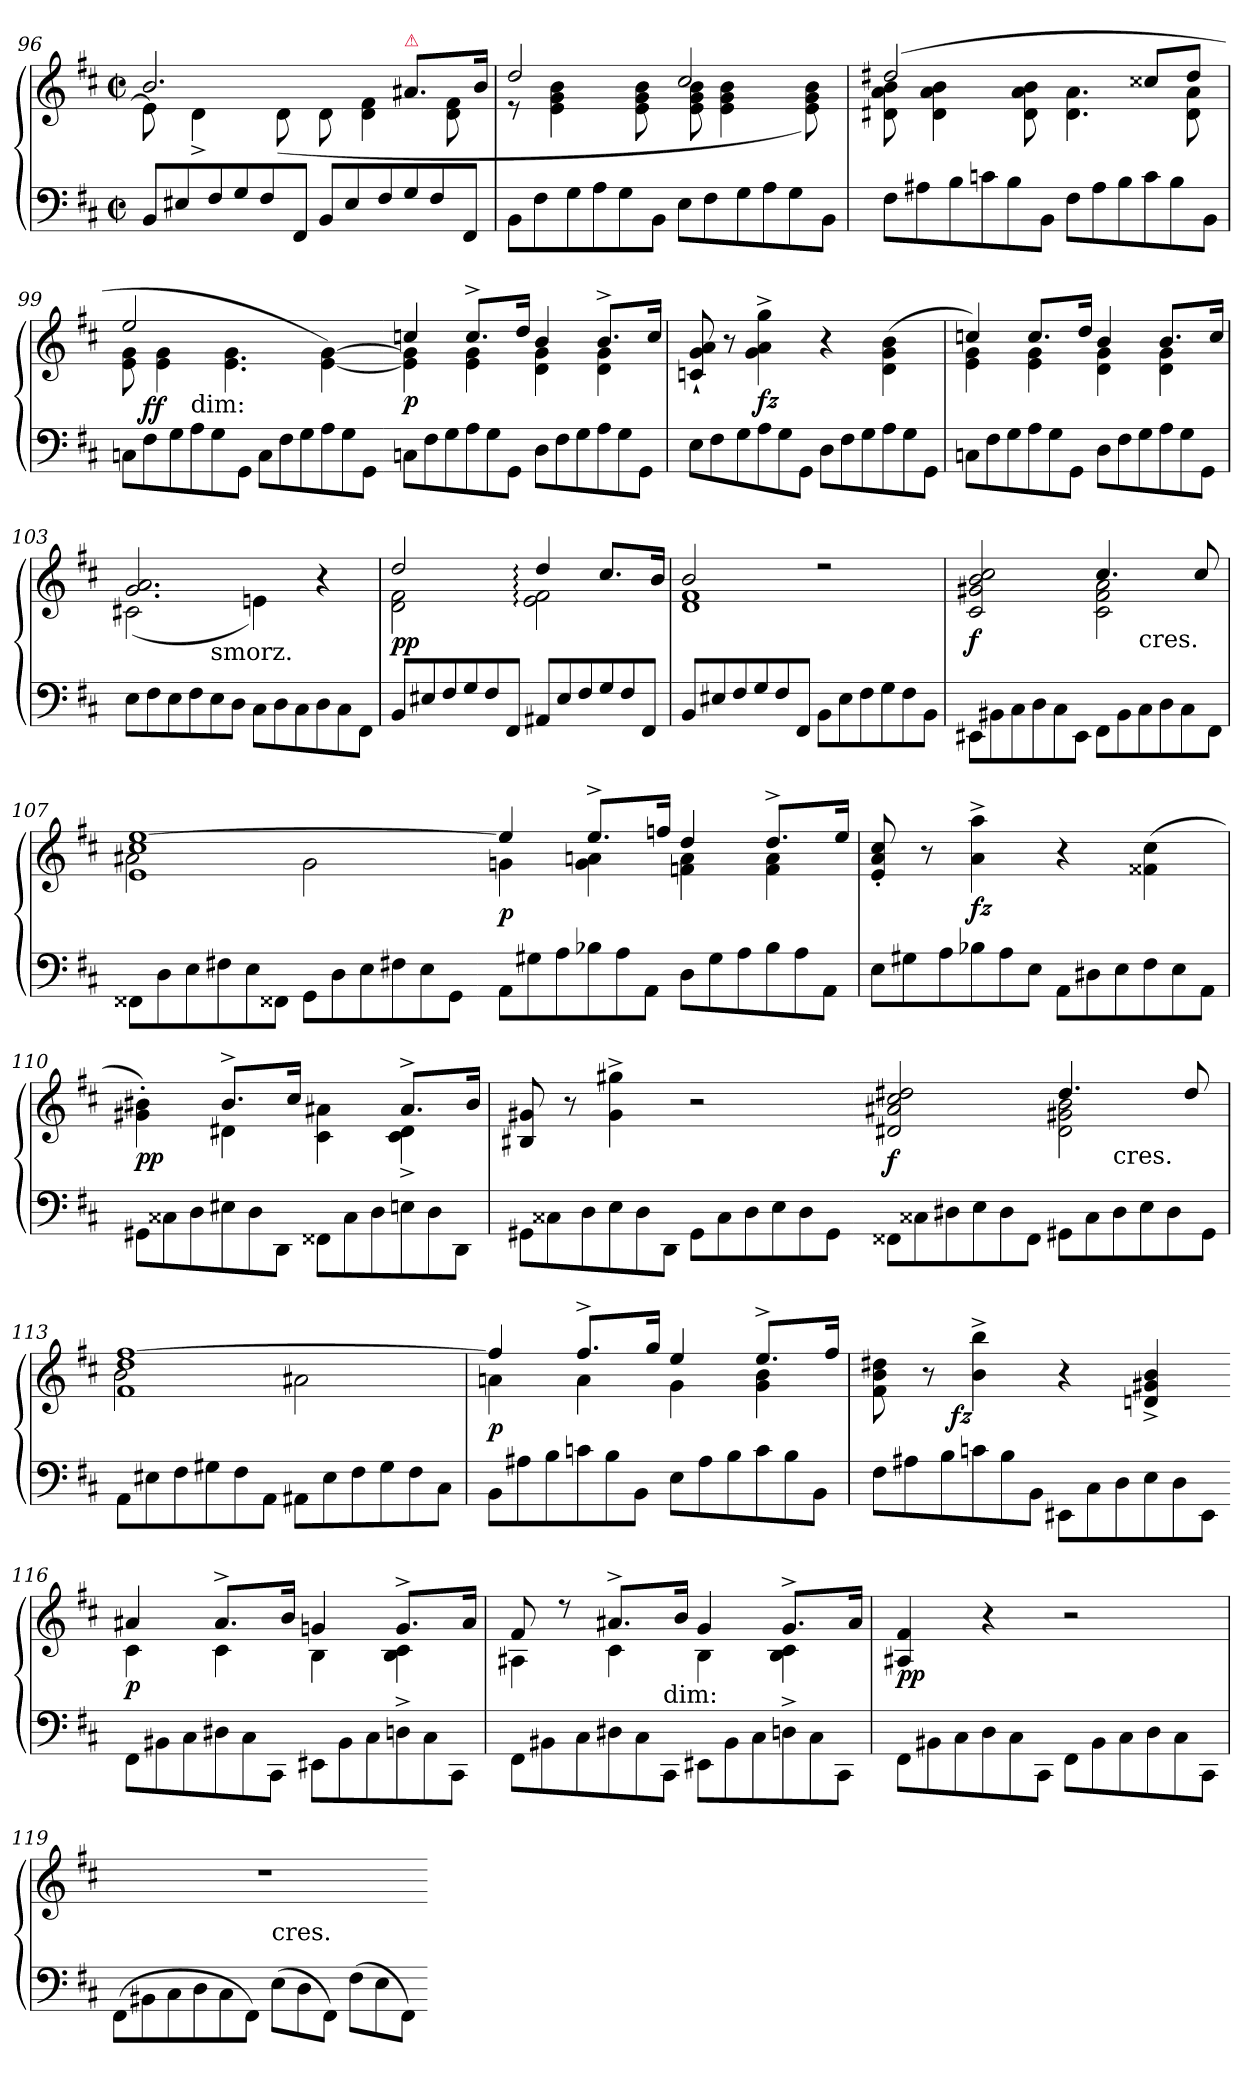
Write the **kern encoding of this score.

**kern	**kern	**dynam
*part1	*part1	*part1
*staff2	*staff1	*staff1/2
*clefF4	*clefG2	*
*k[f#c#]	*k[f#c#]	*
*M2/2	*M2/2	*
*met(c|)	*met(c|)	*
*Xtuplet	*	*
=96	=96	=96
*	*^	*
12BBL	2.b	8e]	.
12E#X	.	.	.
.	.	4d^<	.
12F#	.	.	.
12G	.	.	.
12F#	.	.	.
.	.	(>8d	.
12FF#J	.	.	.
12BBL	.	8d	.
12E#	.	.	.
.	.	4d 4f#	.
12F#	.	.	.
!	!LO:TX:a:color=crimson:t=⚠	!	!
12G	8.a#XL	.	.
12F#	.	.	.
.	.	8d 8f#	.
12FF#J	.	.	.
.	16bJk	.	.
=97	=97	=97	=97
12BBL	2dd	8re	.
12F#	.	.	.
.	.	4e 4g 4b	.
12G	.	.	.
12A	.	.	.
12G	.	.	.
.	.	8e 8g 8b	.
12BBJ	.	.	.
12EL	2cc#	8e 8g 8b	.
12F#	.	.	.
.	.	4e 4g 4b	.
12G	.	.	.
12A	.	.	.
12G	.	.	.
.	.	8e 8g 8b)	.
12BBJ	.	.	.
=98	=98	=98	=98
12F#L	(>2dd#X	8d#X 8a 8b	.
12A#X	.	.	.
.	.	4d# 4a 4b	.
12B	.	.	.
12cn	.	.	.
12B	.	.	.
.	.	8d# 8a 8b	.
12BBJ	.	.	.
12F#L	4ryy	4.d# 4.a	.
12A#	.	.	.
12B	.	.	.
12c	8cc##XL	.	.
12B	.	.	.
.	8dd#J	8d# 8a	.
12BBJ	.	.	.
=99	=99	=99	=99
*	*^	*^	*
12CnL	2ee	8e 8g	12ryy	4ryy	.
12F#	.	.	3%2ryy	.	ff
.	.	4e 4g	.	.	.
12G	.	.	.	.	.
!	!	!	!	!LO:TX:c:t=dim&colon;	!
12A	.	.	.	2.ryy	.
12G	.	.	.	.	.
.	.	4.e 4.g	.	.	.
12GGJ	.	.	.	.	.
12CL	2rcccyy	.	.	.	.
12F#	.	.	.	.	.
12G	.	.	.	.	.
12A	.	[4e\ [4g\)	6.ryy	.	.
12G	.	.	.	.	.
12GGJ	.	.	.	.	.
*	*	*v	*v	*v	*
=100-	=100-	=100-	=100-
12CnL	4ccn	4e] 4g]	p
12F#	.	.	.
12G	.	.	.
12A	8.cc^>L	4e 4g	.
12G	.	.	.
12GGJ	.	.	.
.	16ddJk	.	.
12DL	4b	4d 4g	.
12F#	.	.	.
12G	.	.	.
12A	8.b^>L	4d 4g	.
12G	.	.	.
12GGJ	.	.	.
.	16ccJk	.	.
*	*v	*v	*
=101	=101	=101
12EL	8cn`< 8g`< 8a`<	.
12F#	.	.
.	8r	.
12G	.	.
12A	4g^> 4a^> 4gg^>	fz
12G	.	.
12GGJ	.	.
12DL	4r	.
12F#	.	.
12G	.	.
12A	(>4d\ 4g\ 4b\	.
12G	.	.
12GGJ	.	.
=102	=102	=102
*	*^	*
12CnL	4ccn)	4e 4g	.
12F#	.	.	.
12G	.	.	.
12A	8.ccL	4e 4g	.
12G	.	.	.
12GGJ	.	.	.
.	16ddJk	.	.
12DL	4b	4d 4g	.
12F#	.	.	.
12G	.	.	.
12A	8.bL	4d 4g	.
12G	.	.	.
12GGJ	.	.	.
.	16ccJk	.	.
=103	=103	=103	=103
*	*	*^	*
12EL	2.g 2.a	(<2c#X	3ryy	.
12F#	.	.	.	.
12E	.	.	.	.
12F#	.	.	.	.
!	!	!	!LO:TX:b:t=smorz.	!
12E	.	.	3%2ryy	.
12DJ	.	.	.	.
12C#\L	.	4en)	.	.
12D	.	.	.	.
12C#	.	.	.	.
12D	4r	4rcyy	.	.
12C#	.	.	.	.
12FF#J	.	.	.	.
*	*	*v	*v	*
=104	=104	=104	=104
12BBL	2dd	2d 2f#	pp
12E#X	.	.	.
12F#	.	.	.
12G	.	.	.
12F#	.	.	.
12FF#J	.	.	.
12AA#XL	4dd:	2e: 2f#:	.
12E#	.	.	.
12F#	.	.	.
12G	8.cc#L	.	.
12F#	.	.	.
12FF#J	.	.	.
.	16bJk	.	.
=105	=105	=105	=105
12BBL	2b	1d 1f#	.
12E#X	.	.	.
12F#	.	.	.
12G	.	.	.
12F#	.	.	.
12FF#J	.	.	.
12BBL	2r	.	.
12E#	.	.	.
12F#	.	.	.
12G	.	.	.
12F#	.	.	.
12BBJ	.	.	.
=106	=106	=106	=106
*	*	*^	*
12EE#X\L	2c# 2g#X 2b 2cc#	2rAyy	3%2ryy	f
12BB#X	.	.	.	.
12C#\	.	.	.	.
12D	.	.	.	.
12C#	.	.	.	.
12EE#J	.	.	.	.
12FF#\L	4.cc#	2c# 2f# 2a	.	.
12BB#	.	.	.	.
!	!	!	!LO:TX:c:t=cres.	!
12C#	.	.	3ryy	.
12D	.	.	.	.
12C#	.	.	.	.
.	8cc#	.	.	.
12FF#J	.	.	.	.
*	*	*v	*v	*
=107	=107	=107	=107
12FF##X\L	1e 1cc# [1ee	2a#X	.
12D	.	.	.
12E	.	.	.
12F#X	.	.	.
12E	.	.	.
12FF##XJ	.	.	.
12GG\L	.	2g	.
12D	.	.	.
12E	.	.	.
12F#X	.	.	.
12E	.	.	.
12GGJ	.	.	.
=108-	=108-	=108-	=108-
12AAL	4ee]	4gn	p
12G#X	.	.	.
12A	.	.	.
12B-X	8.ee^>L	4g 4an	.
12A	.	.	.
12AAJ	.	.	.
.	16ffnJk	.	.
12DL	4dd	4fn 4a	.
12G#	.	.	.
12A	.	.	.
12B-	8.dd^>L	4f 4a	.
12A	.	.	.
12AAJ	.	.	.
.	16eeJk	.	.
*	*v	*v	*
=109	=109	=109
12EL	8e'< 8a'< 8cc#'<	.
12G#X	.	.
.	8r	.
12A	.	.
12B-X	4a^> 4aa^>	fz
12A	.	.
12EJ	.	.
12AA\L	4r	.
12D#X	.	.
12E	.	.
12F#	(>4f##X\ 4cc#\	.
12E	.	.
12AAJ	.	.
=110	=110	=110
*	*^	*
12GG#X\L	4g#X'>\ 4b#X'>\)	4rcyy	pp
12C##X	.	.	.
12D	.	.	.
12E#X	8.b#^>L	4d#X	.
12D	.	.	.
12DDJ	.	.	.
.	16cc#Jk	.	.
12FF##X\L	4ryy	4c#\ 4a#X\	.
12C##	.	.	.
12D	.	.	.
12En	8.a#^>L	4c#^< 4d#^<	.
12D	.	.	.
12DDJ	.	.	.
.	16b#Jk	.	.
*	*v	*v	*
=111	=111	=111
12GG#X\L	8B#X 8g#X	.
12C##X	.	.
.	8r	.
12D	.	.
12E	4g#^> 4gg#X^>	.
12D	.	.
12DDJ	.	.
12GG#\L	2r	.
12C##	.	.
12D	.	.
12E	.	.
12D	.	.
12GG#J	.	.
=112-	=112-	=112-
*	*^	*
*	*	*^	*
12FF##X\L	2d#X 2a#X 2cc# 2dd#X	2rAyy	3%2ryy	f
12C##X	.	.	.	.
12D#X	.	.	.	.
12E	.	.	.	.
12D#	.	.	.	.
12FF##J	.	.	.	.
12GG#X\L	4.dd#	2d# 2g#X 2b	.	.
12C##	.	.	.	.
!	!	!	!LO:TX:c:t=cres.	!
12D#	.	.	3ryy	.
12E	.	.	.	.
12D#	.	.	.	.
.	8dd#	.	.	.
12GG#J	.	.	.	.
*	*	*v	*v	*
=113	=113	=113	=113
12AAL	1f# 1dd [1ff#	2b	.
12E#X	.	.	.
12F#	.	.	.
12G#X	.	.	.
12F#	.	.	.
12AAJ	.	.	.
12AA#XL	.	2a#X	.
12E#	.	.	.
12F#	.	.	.
12G#	.	.	.
12F#	.	.	.
12C#J	.	.	.
=114	=114	=114	=114
12BBL	4ff#]	4an	p
12A#X	.	.	.
12B	.	.	.
12cn	8.ff#^>L	4a	.
12B	.	.	.
12BBJ	.	.	.
.	16ggJk	.	.
12EL	4ee	4g	.
12A#	.	.	.
12B	.	.	.
12c	8.ee^>L	4g 4b	.
12B	.	.	.
12BBJ	.	.	.
.	16ff#Jk	.	.
*	*v	*v	*
=115	=115	=115
12F#L	8f#\ 8b\ 8dd#X\	.
12A#X	.	.
.	8r	.
12B	.	.
!	!	!LO:DY:rj
12cn	4b^> 4bb^>	fz
12B	.	.
12BBJ	.	.
12EE#X\L	4r	.
12C#	.	.
12D	.	.
12E	4dn^> 4g#X^> 4b^>	.
12D	.	.
12EE#J	.	.
=116-	=116-	=116-
*	*^	*
12FF#\L	4a#X	4c#	p
12BB#X	.	.	.
12C#	.	.	.
12D#X	8.a#^>L	4c#	.
12C#	.	.	.
12CC#J	.	.	.
.	16bJk	.	.
12EE#X\L	4gn	4B	.
12BB#	.	.	.
12C#	.	.	.
12Dn^>	8.g^>L	4B 4c#	.
12C#	.	.	.
12CC#J	.	.	.
.	16a#Jk	.	.
=117	=117	=117	=117
*	*	*^	*
12FF#\L	8f#	4A#X	3ryy	.
12BB#X	.	.	.	.
.	8r	.	.	.
12C#	.	.	.	.
12D#X	8.a#X^>L	4c#	.	.
12C#	.	.	12ryy	.
!	!	!	!LO:TX:c:t=dim&colon;	!
12CC#J	.	.	3..ryy	.
.	16bJk	.	.	.
12EE#X\L	4g	4B	.	.
12BB#	.	.	.	.
12C#	.	.	.	.
12Dn^	8.g^>L	4B 4c#	.	.
12C#	.	.	.	.
12CC#J	.	.	.	.
.	16a#Jk	.	.	.
*	*v	*v	*v	*
=118	=118	=118
12FF#\L	4A#X 4f#	pp
12BB#X	.	.
12C#	.	.
12D	4r	.
12C#	.	.
12CC#J	.	.
12FF#\L	2r	.
12BB#	.	.
12C#	.	.
12D	.	.
12C#	.	.
12CC#J	.	.
=119	=119	=119
*	*^	*
(>12FF#\L	1rdd	2ryy	.
12BB#X	.	.	.
12C#	.	.	.
12D	.	.	.
12C#	.	.	.
12FF#J)	.	.	.
!	!	!LO:TX:c:t=cres.	!
(>12E\L	.	2ryy	.
12D	.	.	.
12FF#J)	.	.	.
(>12F#\L	.	.	.
12E	.	.	.
12FF#J)	.	.	.
*	*v	*v	*
=-	=-	=-
*-	*-	*-
